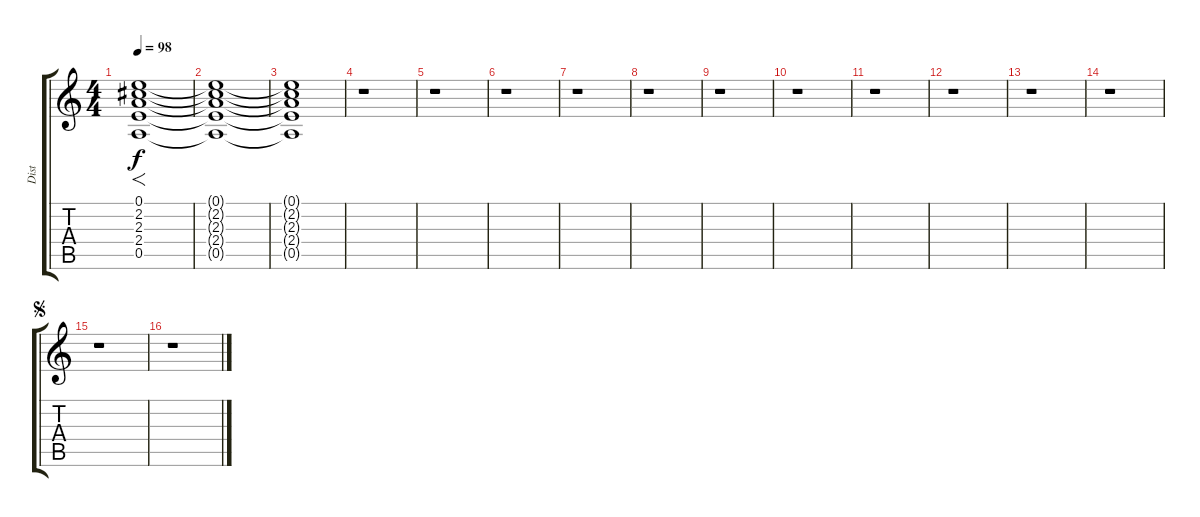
\track ("Dist" "Dist") {instrument distortionguitar}
\staff {score tabs}
\tuning (E4 B3 G3 D3 A2 E2) {hide}
\ts (4 4)
\tempo 98
\clef g2
\ks c
(0.1 2.2 2.3 2.4 0.5).1{f dy f instrument distortionguitar} |
(0.1{t} 2.2{t} 2.3{t} 2.4{t} 0.5{t}).1 |
(0.1{t} 2.2{t} 2.3{t} 2.4{t} 0.5{t}).1 |
r.1 |
r.1 |
r.1 |
r.1 |
r.1 |
r.1 |
r.1 |
r.1 |
r.1 |
r.1 |
r.1 |
\jump segno
r.1 |
r.1
